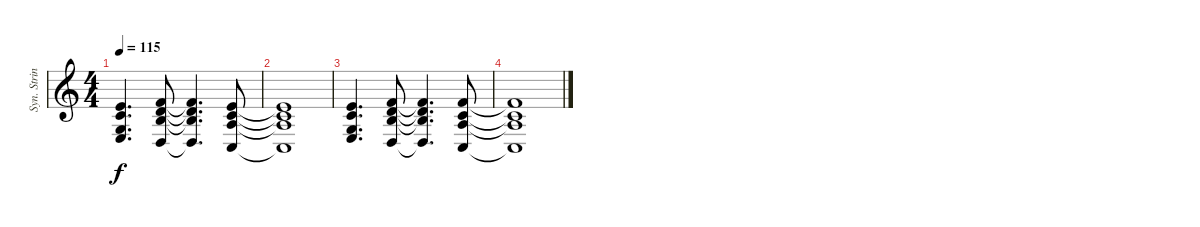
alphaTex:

\track ("Syn. Strings" "Syn. Strin") {instrument synthstrings1}
\staff {score}
\tuning (E4 B3 G3 D3 A2 E2) {hide}
\ts (4 4)
\tempo 115
\clef g2
\ks c
(0.1 1.2 0.3 2.4).4{d dy f} (1.1 3.2 4.3 0.4).8 (1.1{t} 3.2{t} 4.3{t} 0.4{t}).4{d} (0.1 1.2 2.3 3.5).8 |
(0.1{t} 1.2{t} 2.3{t} 3.5{t}).1 |
(0.1 1.2 0.3 2.4).4{d} (1.1 3.2 4.3 0.4).8 (1.1{t} 3.2{t} 4.3{t} 0.4{t}).4{d} (1.1 1.2 2.3 3.5).8 |
(1.1{t} 1.2{t} 2.3{t} 3.5{t}).1
